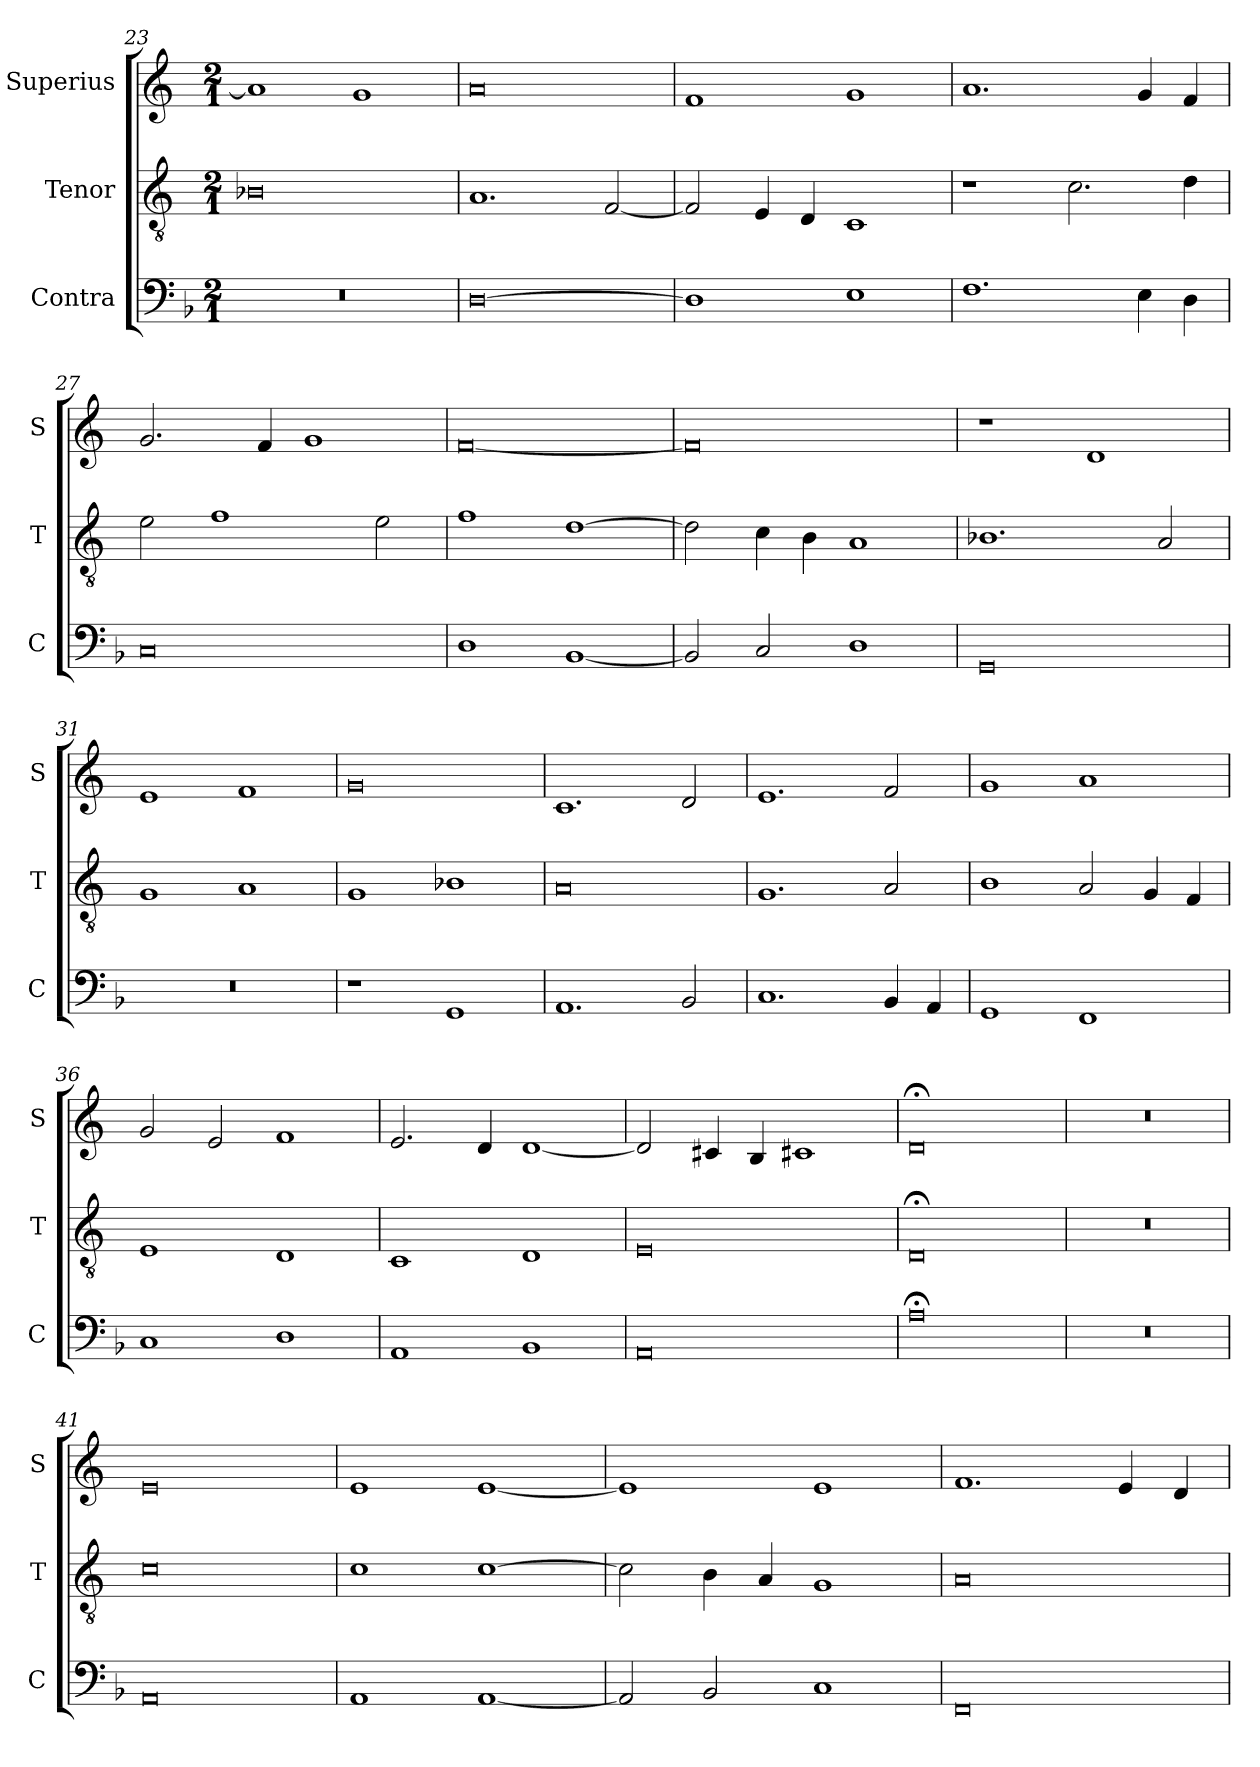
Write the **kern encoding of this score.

**kern	**kern	**kern
*part3	*part2	*part1
*staff3	*staff2	*staff1
*I"Contra	*I"Tenor	*I"Superius
*I'C	*I'T	*I'S
*clefF4	*clefGv2	*clefG2
*k[b-]	*k[]	*k[]
*M2/1	*M2/1	*M2/1
=23	=23	=23
0r	0B-X	1a]
.	.	1g
=24	=24	=24
[0D	1.A	0a
.	[2F	.
=25	=25	=25
1D]	2F]	1f
.	4E	.
.	4D	.
1E	1C	1g
=26	=26	=26
1.F	1r	1.a
.	2.c	.
4E	.	4g
4D	4d	4f
=27	=27	=27
0C	2e	2.g
.	1f	.
.	.	4f
.	.	1g
.	2e	.
=28	=28	=28
1D	1f	[0f
[1BB-	[1d	.
=29	=29	=29
2BB-]	2d]	0f]
2C	4c	.
.	4B	.
1D	1A	.
=30	=30	=30
0GG	1.B-X	1r
.	.	1d
.	2A	.
=31	=31	=31
0r	1G	1e
.	1A	1f
=32	=32	=32
1r	1G	0g
1GG	1B-X	.
=33	=33	=33
1.AA	0A	1.c
2BB-	.	2d
=34	=34	=34
1.C	1.G	1.e
4BB-	2A	2f
4AA	.	.
=35	=35	=35
1GG	1B	1g
1FF	2A	1a
.	4G	.
.	4F	.
=36	=36	=36
1C	1E	2g
.	.	2e
1D	1D	1f
=37	=37	=37
1AA	1C	2.e
.	.	4d
1BB-	1D	[1d
=38	=38	=38
0AA	0E	2d]
.	.	4c#X
.	.	4B
.	.	1c#X
=39	=39	=39
0A;<	0D;<	0d;<
=40	=40	=40
0r	0r	0r
=41	=41	=41
0AA	0c	0e
=42	=42	=42
1AA	1c	1e
[1AA	[1c	[1e
=43	=43	=43
2AA]	2c]	1e]
2BB-	4B	.
.	4A	.
1C	1G	1e
=44	=44	=44
0FF	0A	1.f
.	.	4e
.	.	4d
=	=	=
*-	*-	*-
